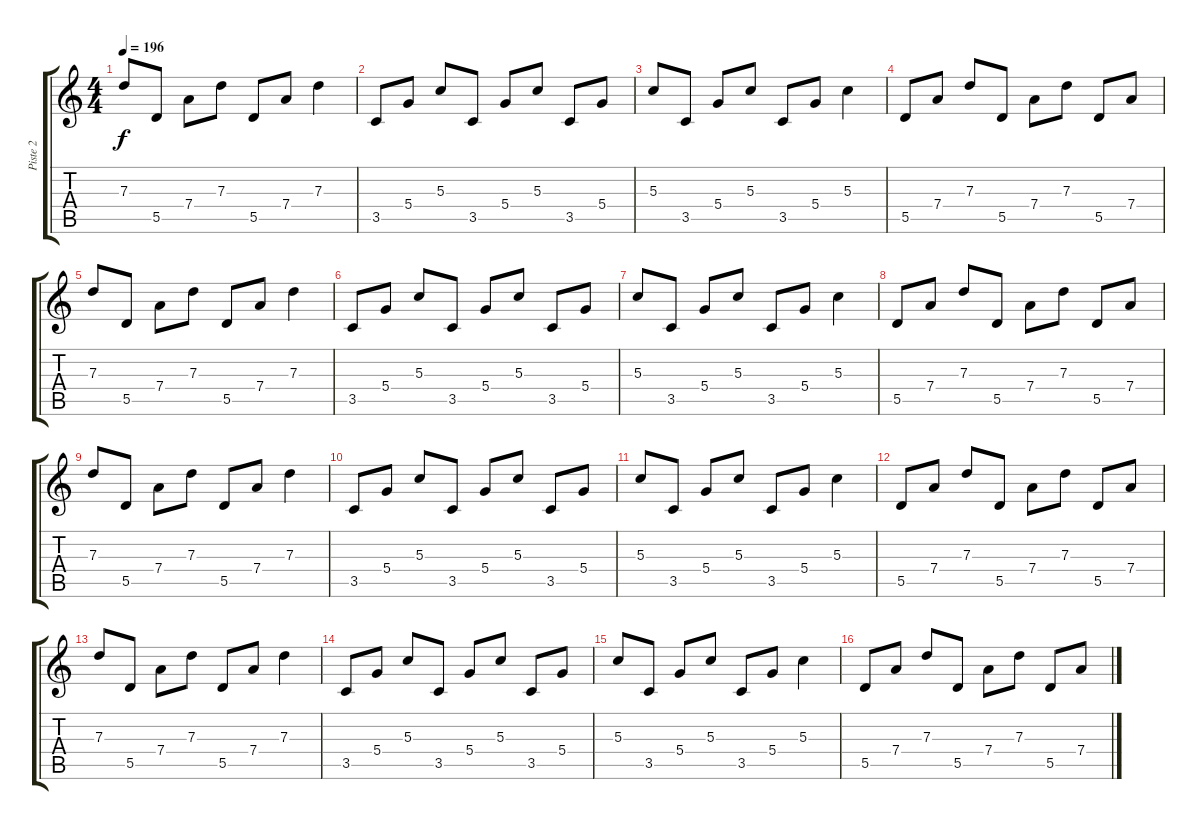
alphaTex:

\track ("Piste 2" "Piste 2") {instrument distortionguitar}
\staff {score tabs}
\tuning (E4 B3 G3 D3 A2 E2) {hide}
\ts (4 4)
\tempo 196
\clef g2
\ks c
7.3.8{dy f} 5.5.8 7.4.8 7.3.8 5.5.8 7.4.8 7.3.4 |
3.5.8 5.4.8 5.3.8 3.5.8 5.4.8 5.3.8 3.5.8 5.4.8 |
5.3.8 3.5.8 5.4.8 5.3.8 3.5.8 5.4.8 5.3.4 |
5.5.8 7.4.8 7.3.8 5.5.8 7.4.8 7.3.8 5.5.8 7.4.8 |
7.3.8 5.5.8 7.4.8 7.3.8 5.5.8 7.4.8 7.3.4 |
3.5.8 5.4.8 5.3.8 3.5.8 5.4.8 5.3.8 3.5.8 5.4.8 |
5.3.8 3.5.8 5.4.8 5.3.8 3.5.8 5.4.8 5.3.4 |
5.5.8 7.4.8 7.3.8 5.5.8 7.4.8 7.3.8 5.5.8 7.4.8 |
7.3.8 5.5.8 7.4.8 7.3.8 5.5.8 7.4.8 7.3.4 |
3.5.8 5.4.8 5.3.8 3.5.8 5.4.8 5.3.8 3.5.8 5.4.8 |
5.3.8 3.5.8 5.4.8 5.3.8 3.5.8 5.4.8 5.3.4 |
5.5.8 7.4.8 7.3.8 5.5.8 7.4.8 7.3.8 5.5.8 7.4.8 |
7.3.8 5.5.8 7.4.8 7.3.8 5.5.8 7.4.8 7.3.4 |
3.5.8 5.4.8 5.3.8 3.5.8 5.4.8 5.3.8 3.5.8 5.4.8 |
5.3.8 3.5.8 5.4.8 5.3.8 3.5.8 5.4.8 5.3.4 |
5.5.8 7.4.8 7.3.8 5.5.8 7.4.8 7.3.8 5.5.8 7.4.8
